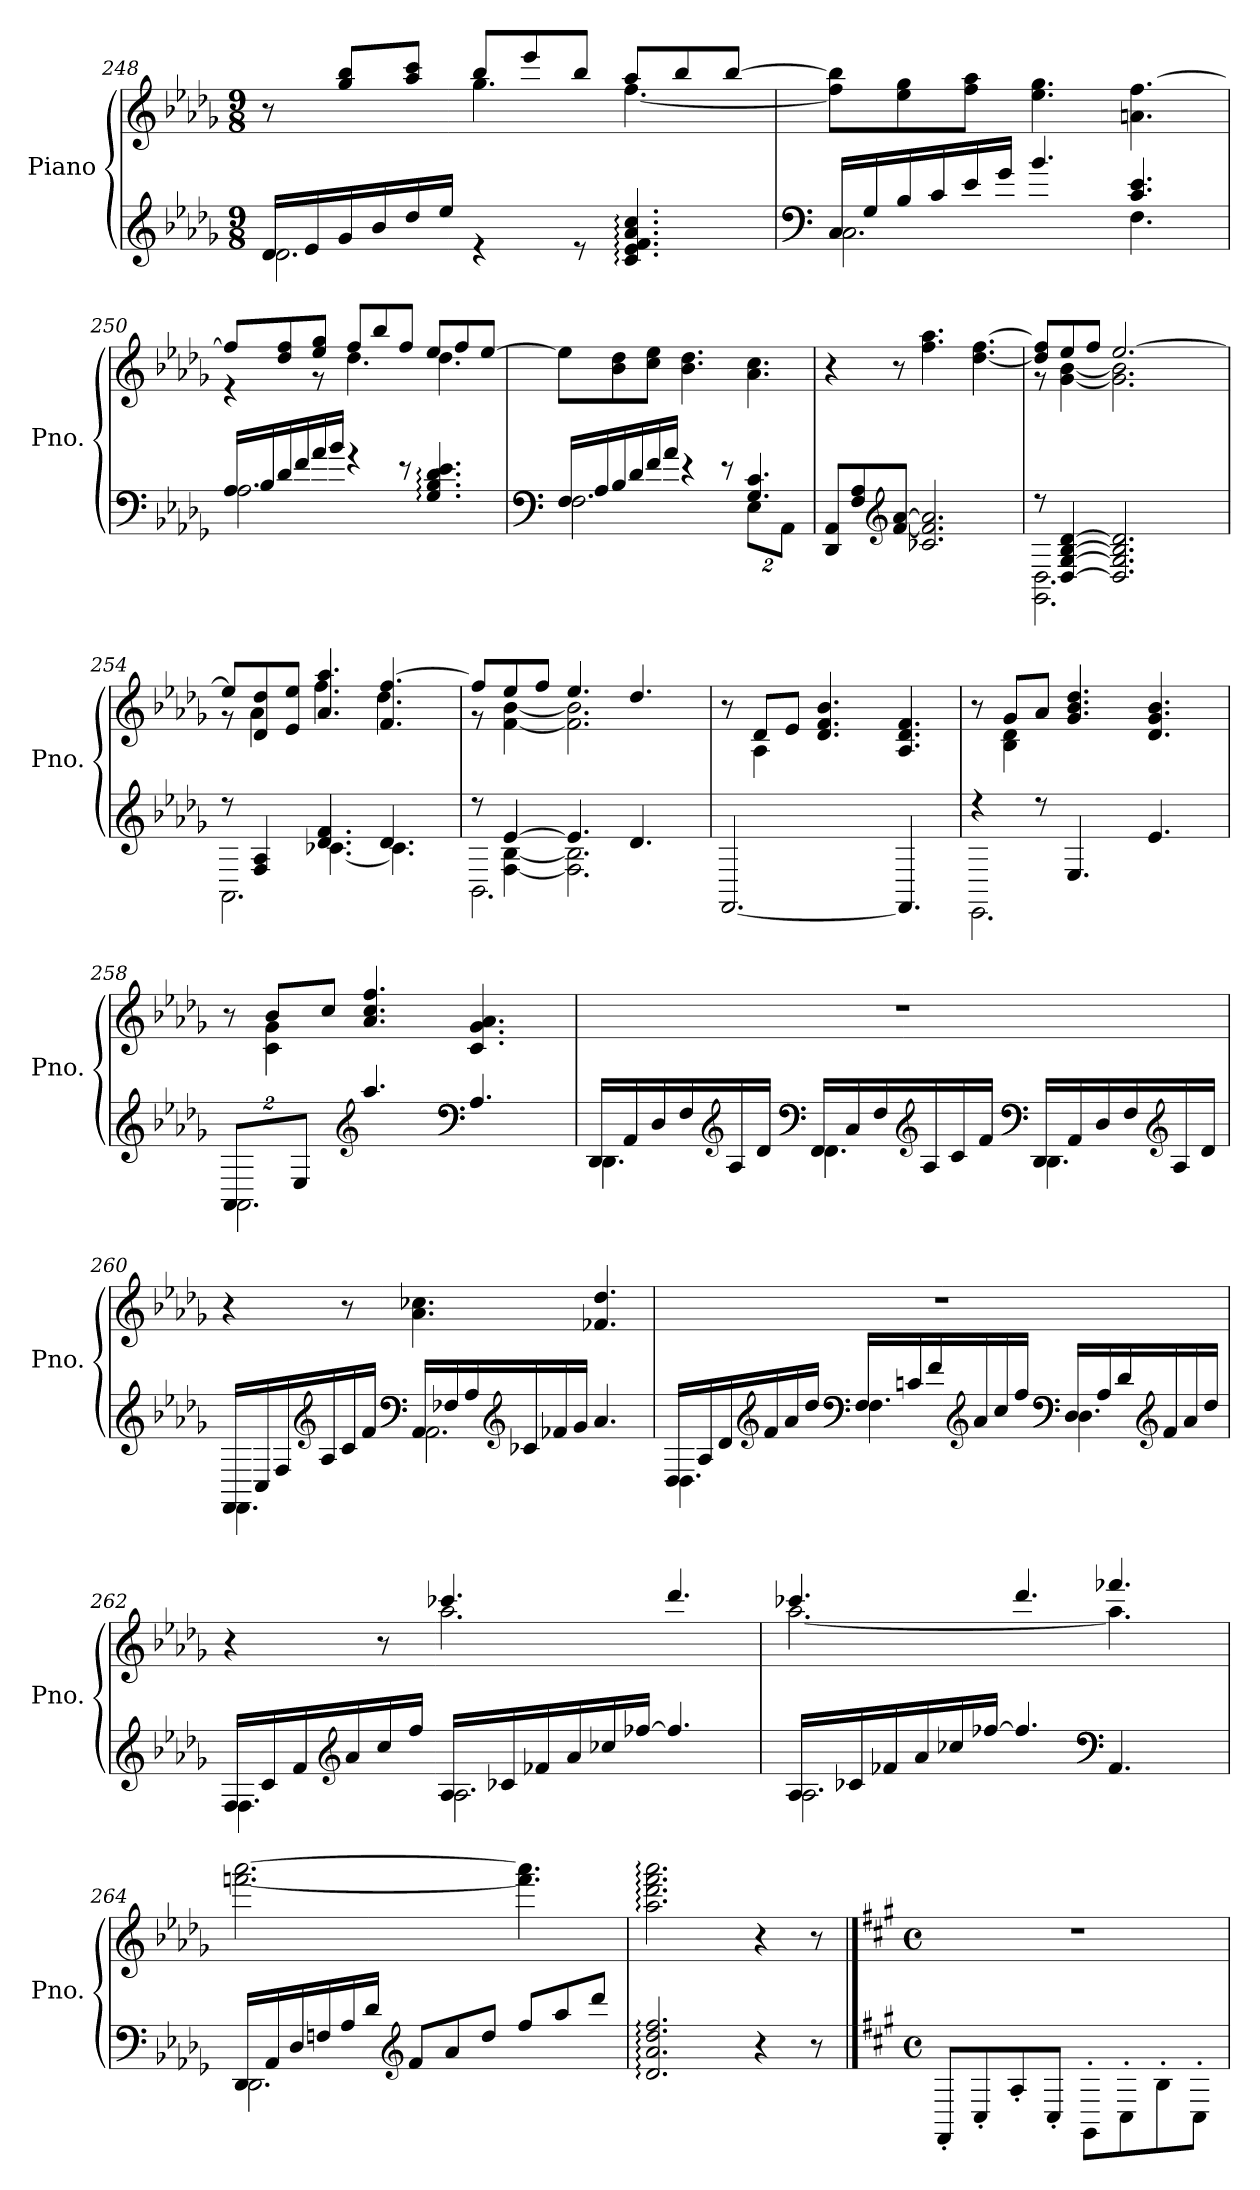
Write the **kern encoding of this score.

**kern	**kern
*part1	*part1
*staff2	*staff1
*I"Piano	*
*I'Pno.	*
!!LO:LB:g=z
*clefG2	*clefG2
*k[b-e-a-d-g-]	*k[b-e-a-d-g-]
*M9/8	*M9/8
=248	=248
*^	*^
16d-/LL	2.d-\	8r	4.ryy
16e-/	.	.	.
16g-/	.	8gg-/ 8bb-/L	.
16b-/	.	.	.
16dd-/	.	8aa-/ 8ccc/J	.
16ee-/JJ	.	.	.
4re	.	8bb-/L	4.gg-\
.	.	8eee-/	.
8re	.	8bb-/J	.
4.c/: 4.e-/: 4.f/: 4.a-/: 4.cc/:	4.ryy	8aa-/L	[4.ff\
.	.	8bb-/	.
.	.	[8bb-/J	.
*	*	*v	*v
=249	=249	=249
*clefF4	*	*
16C/LL	2.C\	8ff\] 8bb-\]L
16G-/	.	.
16B-/	.	8ee-\ 8gg-\
16c/	.	.
16e-/	.	8ff\ 8aa-\J
16g-/JJ	.	.
4.b-/	.	4.ee-\ 4.gg-\
4.c/ 4.e-/	4.F\	4.an\ [4.ff\
!!LO:LB:g=z
=250	=250	=250
*	*	*^
16A-/LL	2.A-\	8ff/L]	4r
16B-/	.	.	.
16d-/	.	8dd-/ 8ff/	.
16f/	.	.	.
16a-/	.	8ee-/ 8gg-/J	8r
16b-/JJ	.	.	.
4r	.	8ff/L	4.dd-\
.	.	8bb-/	.
8r	.	8ff/J	.
4.G-/: 4.B-/: 4.d-/: 4.e-/:	4ryy	8ee-/L	4.dd-\
.	.	8ff/	.
.	8ryy	[8ee-/J	.
*	*	*v	*v
=251	=251	=251
*clefF4	*	*
16F/LL	2.F\	8ee-\L]
16A-/	.	.
16B-/	.	8b-\ 8dd-\
16d-/	.	.
16f/	.	8cc\ 8ee-\J
16a-/JJ	.	.
4r	.	4.b-\ 4.dd-\
8r	.	.
*	*Xbrackettup	*
4.G-/ 4.c/	16%3E-\L	4.a-\ 4.cc\
.	16%3AA-\J	.
*v	*v	*
=252	=252
8DD-/ 8AA-/L	4r
8F/ 8A-/	.
*clefG2	*
[8f/ [8a-/J	8r
2.c-X/ 2.f/] 2.a-/]	4.ff\ 4.aa-\
.	[4.dd-\ [4.ff\
!!LO:LB:g=z
=253	=253
*^	*^
8r	2.GG-\ 2.D-\	8dd-/] 8ff/]L	8r
[4D-/ [4G-/ [4B-/ [4d-/	.	8ee-/	[4g-\ [4b-\
.	.	8ff/J	.
2.D-/] 2.G-/] 2.B-/] 2.d-/]	.	[2.ee-/	2.g-\] 2.b-\]
.	4ryy	.	.
.	8ryy	.	.
=254	=254	=254	=254
*	*^	*	*
8r	4.ryy	2.AA-\	8ee-/L]	8r
4F/ 4A-/	.	.	8d-/ 8dd-/	4a-\
.	.	.	8e-/ 8ee-/J	.
4.d-/ 4.f/	[4.c-X\	.	4.a-/ 4.aa-/	4.ff\
4.d-/	4.c-\]	4ryy	4.f/ [4.ff/	4.dd-\
.	.	8ryy	.	.
=255	=255	=255	=255	=255
8r	8ryy	2.BB-\	8ff/L]	8r
[4e-/	[4F\ [4B-\	.	8ee-/	[4f\ [4b-\
.	.	.	8ff/J	.
4.e-/]	2.F\] 2.B-\]	.	4.ee-/	2.f\] 2.b-\]
4.d-/	.	4ryy	4.dd-/	.
.	.	8ryy	.	.
*v	*v	*v	*	*
=256	=256	=256
[2.FF/	8r	8ryy
.	8d-/L	4A-\
.	8e-/J	.
.	4.d-/ 4.f/ 4.b-/	4ryy
.	.	2ryy
4.FF/]	4.A-/ 4.d-/ 4.f/	.
!!LO:LB:g=z	!!
=257	=257	=257
*^	*	*
4r	2.EE-\	8r	8ryy
.	.	8g-/L	4B-\ 4d-\
8r	.	8a-/J	.
4.E-/	.	4.g-/ 4.b-/ 4.dd-/	4ryy
.	.	.	2ryy
4.e-/	4ryy	4.d-/ 4.g-/ 4.b-/	.
.	8ryy	.	.
=258	=258	=258	=258
16%3AA-/L	2.AA-\	8r	8ryy
.	.	8b-/L	4c\ 4g-\
16%3E-/J	.	.	.
.	.	8cc/J	.
*clefG2	*	*	*
4.aa-/	.	4.a-/ 4.cc/ 4.ff/	4ryy
.	.	.	2ryy
*clefF4	*	*	*
4.A-/	4ryy	4.c/ 4.g-/ 4.a-/	.
.	8ryy	.	.
*	*	*v	*v
!!LO:LB:g=z
=259	=259	=259
16DD-/LL	4.DD-\	8%9r
16AA-/	.	.
16D-/	.	.
16F/	.	.
*clefG2	*	*
16A-/	.	.
16d-/JJ	.	.
*clefF4	*	*
16FF/LL	4.FF\	.
16C/	.	.
16F/	.	.
*clefG2	*	*
16A-/	.	.
16c/	.	.
16f/JJ	.	.
*clefF4	*	*
16DD-/LL	4.DD-\	.
16AA-/	.	.
16D-/	.	.
16F/	.	.
*clefG2	*	*
16A-/	.	.
16d-/JJ	.	.
!!LO:PB:g=z
=260	=260	=260
16FF/LL	4.FF\	4r
16C/	.	.
16F/	.	.
*clefG2	*	*
16A-/	.	.
16c/	.	8r
16f/JJ	.	.
*clefF4	*	*
16AA-/LL	2.AA-\	4.a-\ 4.cc-X\
16F-X/	.	.
16A-/	.	.
*clefG2	*	*
16c-X/	.	.
16f-X/	.	.
16g-/JJ	.	.
4.a-/	.	4.f-X/ 4.dd-/
!!LO:LB:g=z
=261	=261	=261
16D-/LL	4.D-\	8%9r
16A-/	.	.
16d-/	.	.
*clefG2	*	*
16f/	.	.
16a-/	.	.
16dd-/JJ	.	.
*clefF4	*	*
16F/LL	4.F\	.
16cn/	.	.
16f/	.	.
*clefG2	*	*
16a-/	.	.
16cc/	.	.
16ff/JJ	.	.
*clefF4	*	*
16D-/LL	4.D-\	.
16A-/	.	.
16d-/	.	.
*clefG2	*	*
16f/	.	.
16a-/	.	.
16dd-/JJ	.	.
!!LO:LB:g=z
=262	=262	=262
*	*	*^
16F/LL	4.F\	4r	4ryy
16c/	.	.	.
16f/	.	.	.
*clefG2	*	*	*
16a-/	.	.	.
16cc/	.	8r	8ryy
16ff/JJ	.	.	.
16A-/LL	2.A-\	4.ccc-X/	2.aa-\
16c-X/	.	.	.
16f-X/	.	.	.
16a-/	.	.	.
16cc-X/	.	.	.
[16ff-X/JJ	.	.	.
4.ff-/]	.	4.ddd-/	.
=263	=263	=263	=263
16A-/LL	2.A-\	4.ccc-X/	[2.aa-\
16c-X/	.	.	.
16f-X/	.	.	.
16a-/	.	.	.
16cc-X/	.	.	.
[16ff-X/JJ	.	.	.
4.ff-/]	.	4.ddd-/	.
*clefF4	*	*	*
4.AA-/	4ryy	4.fff-X/	4.aa-\]
.	8ryy	.	.
*	*	*v	*v
!!LO:LB:g=z
=264	=264	=264
16DD-/LL	2.DD-\	[2.fffn\ [2.aaa-\
16AA-/	.	.
16D-/	.	.
16Fn/	.	.
16A-/	.	.
16d-/JJ	.	.
*clefG2	*	*
8f/L	.	.
8a-/	.	.
8dd-/J	.	.
8ff/L	4ryy	4.fff\] 4.aaa-\]
8aa-/	.	.
8ddd-/J	8ryy	.
*v	*v	*
=265	=265
2.d-/: 2.a-/: 2.dd-/: 2.ff/:	2.aa-\: 2.ddd-\: 2.fff\: 2.aaa-\:
4r	4r
8r	8r
!!LO:LB:g=z
==266	==266
*k[f#c#g#]	*k[f#c#g#]
*M4/4	*M4/4
*met(c)	*met(c)
*	*MM170
8FF#'/L	1r
8C#'/	.
8A'/	.
8C#'/J	.
8GG#'\L	.
8C#'\	.
8B'\	.
8C#'\J	.
=	=
*-	*-
